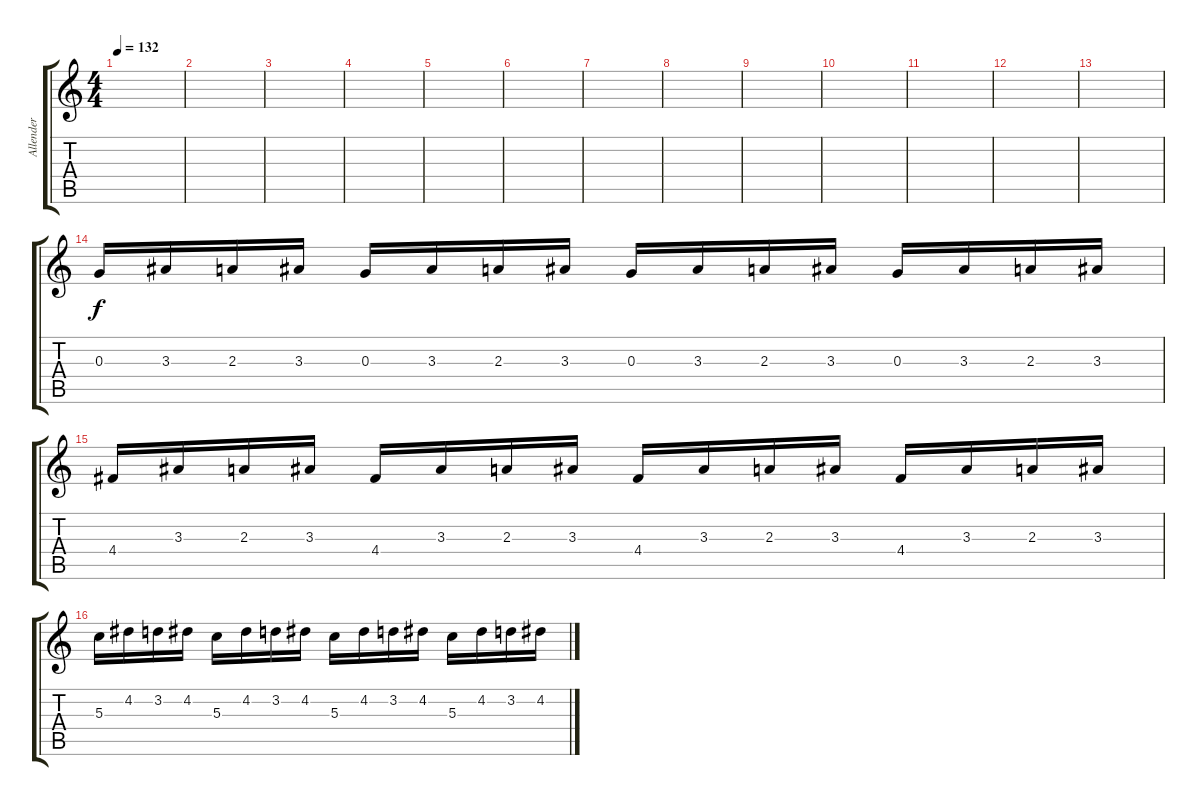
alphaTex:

\track ("Allender" "Allender") {instrument distortionguitar}
\staff {score tabs}
\tuning (E4 B3 G3 D3 A2 E2) {hide}
\ts (4 4)
\tempo 132
\clef g2
\ks c
|
|
|
|
|
|
|
|
|
|
|
|
|
0.3.16 3.3.16 2.3.16 3.3.16 0.3.16 3.3.16 2.3.16 3.3.16 0.3.16 3.3.16 2.3.16 3.3.16 0.3.16 3.3.16 2.3.16 3.3.16 |
4.4.16 3.3.16 2.3.16 3.3.16 4.4.16 3.3.16 2.3.16 3.3.16 4.4.16 3.3.16 2.3.16 3.3.16 4.4.16 3.3.16 2.3.16 3.3.16 |
5.3.16 4.2.16 3.2.16 4.2.16 5.3.16 4.2.16 3.2.16 4.2.16 5.3.16 4.2.16 3.2.16 4.2.16 5.3.16 4.2.16 3.2.16 4.2.16
